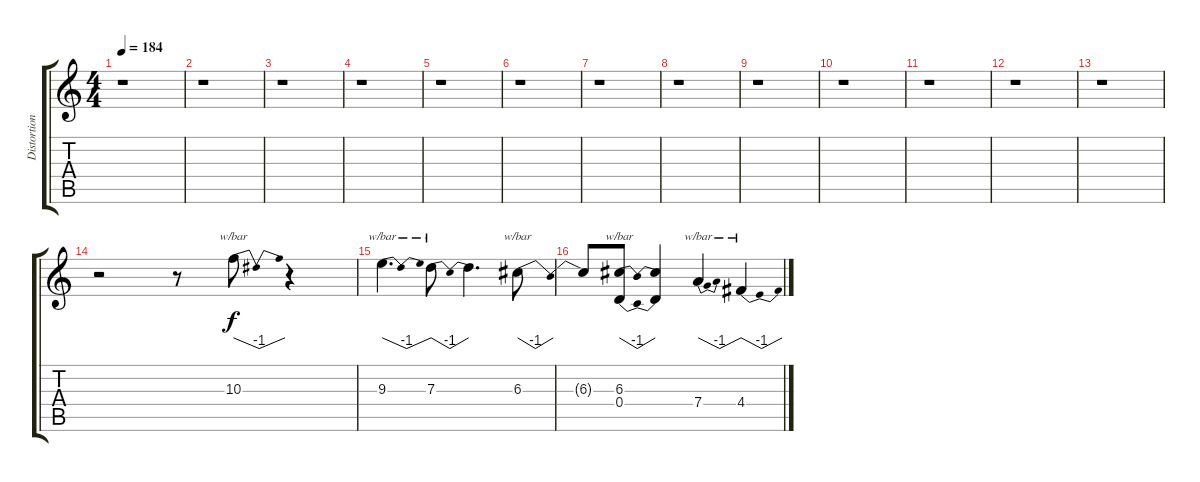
\track ("Distortion Guitar" "Distortion") {instrument distortionguitar}
\staff {score tabs}
\tuning (E4 B3 G3 D3 A2 E2) {hide}
\ts (4 4)
\tempo 184
\clef g2
\ks c
r.1{dy f} |
r.1 |
r.1 |
r.1 |
r.1 |
r.1 |
r.1 |
r.1 |
r.1 |
r.1 |
r.1 |
r.1 |
r.1 |
r.2 r.8 10.3.8{tbe (dip default 0 0 30 -4 60 0)} r.4 |
9.3.4{d tbe (dip default 0 0 30 -4 60 0)} 7.3.8{tbe (dip default 0 0 30 -4 60 0)} 7.3{t}.4{d} 6.3.8{tbe (dip default 0 0 30 -4 60 0)} |
6.3{t}.8 (6.3 0.4).8{tbe (dip default 0 0 30 -4 60 0)} (6.3{t} 0.4{t}).4 7.4.4{tbe (dip default 0 0 30 -4 60 0)} 4.4.4{tbe (dip default 0 0 30 -4 60 0)}
